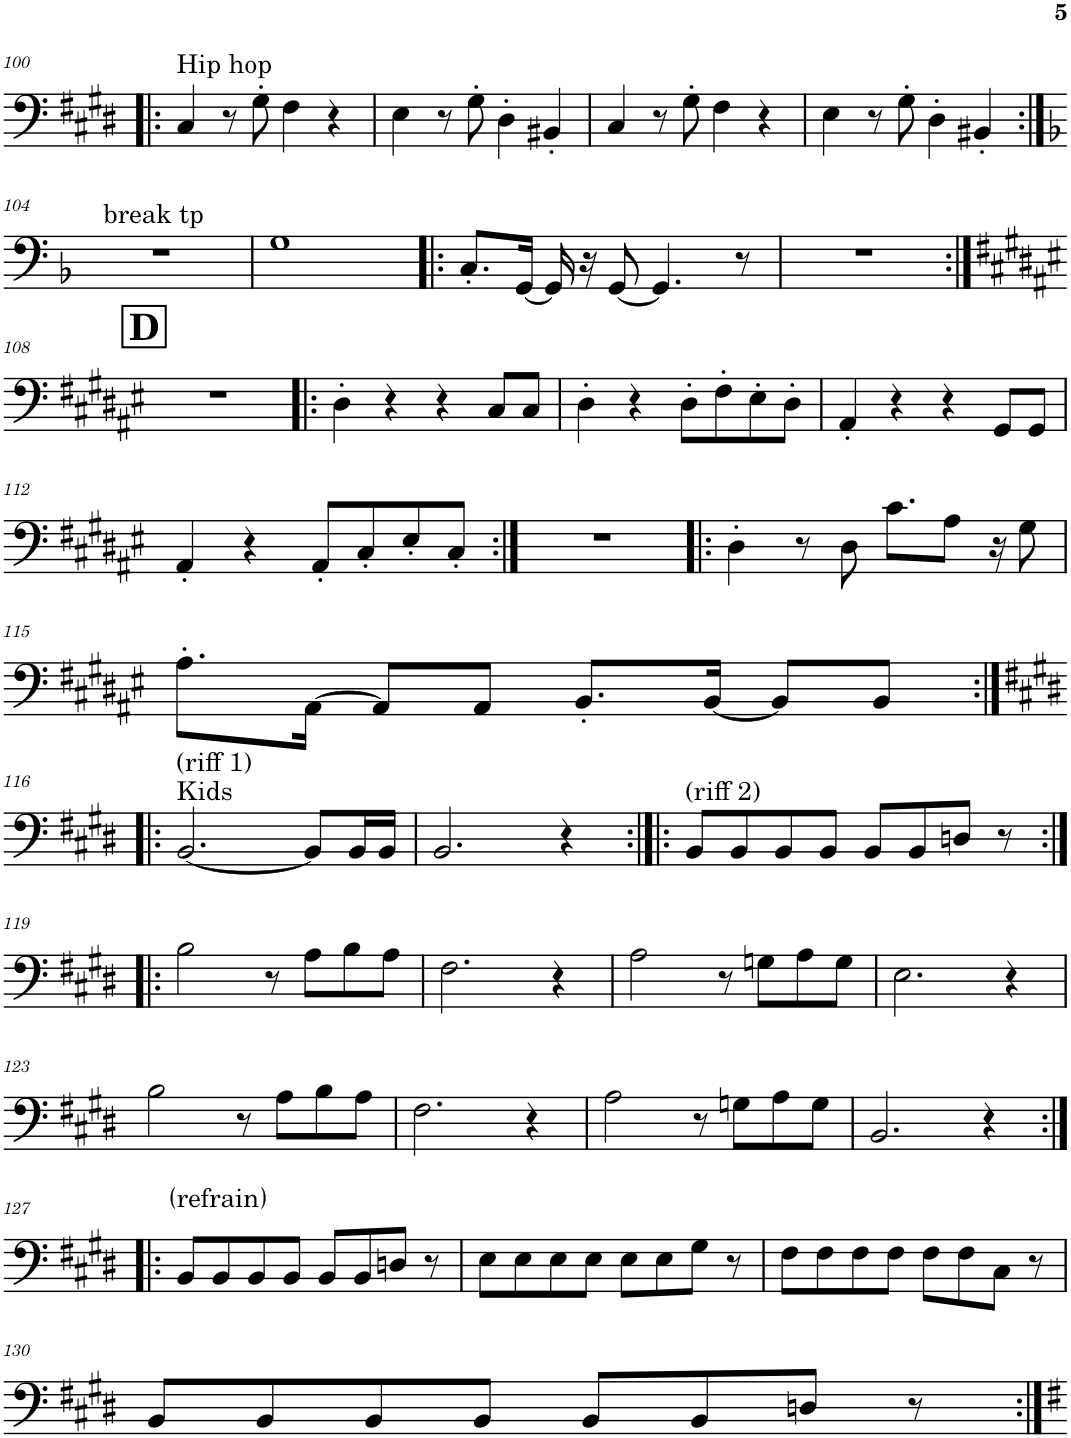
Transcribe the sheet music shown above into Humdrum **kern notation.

**kern	**harte
*part1	*part1
*staff1	*
*I"Euphonium	*
*I'Euph.	*
!!LO:PB:g=z
*clefF4	*
*k[f#c#g#d#]	*
*M4/4	*
=100!|:	=100!|:
!LO:TX:a:t=Hip hop	!
4C#/	.
8r	.
8G#'\	.
4F#\	.
4r	.
=101	=101
4E\	.
8r	.
8G#'\	.
4D#'\	.
4BB#X'/	.
=102	=102
4C#/	.
8r	.
8G#'\	.
4F#\	.
4r	.
=103	=103
4E\	.
8r	.
8G#'\	.
4D#'\	.
4BB#X'/	.
!!LO:LB:g=z
=104:|!	=104:|!
*k[b-]	*
!LO:TX:a:t=break tp	!
1r	.
=105	=105
1G	.
=106!|:	=106!|:
8.C'/L	.
[16GG/Jk	.
16GG/]	.
16r	.
[8GG/	.
4.GG/]	.
8r	.
=107	=107
1r	.
!!LO:LB:g=z
!!LO:REH:place=s1:a:B:cj:fs=14:t=D
=108:|!	=108:|!
*k[f#c#g#d#a#e#]	*
1r	.
=109!|:	=109!|:
4D#'\	.
4r	.
4r	.
8C#/L	.
8C#/J	.
=110	=110
4D#'\	.
4r	.
8D#'\L	.
8F#'\	.
8E#'\	.
8D#'\J	.
=111	=111
4AA#'/	.
4r	.
4r	.
8GG#/L	.
8GG#/J	.
!!LO:LB:g=z
=112	=112
4AA#'/	.
4r	.
8AA#'/L	.
8C#'/	.
8E#'/	.
8C#'/J	.
=113:|!	=113:|!
1r	.
=114!|:	=114!|:
4D#'\	.
8r	.
8D#\	.
8.c#\L	.
8A#\J	.
16r	.
8G#\	.
!!LO:LB:g=z
=115	=115
8.A#'\L	.
[16AA#\Jk	.
8AA#/L]	.
8AA#/J	.
8.BB'/L	.
[16BB/Jk	.
8BB/L]	.
8BB/J	.
!!LO:LB:g=z
=116:|!|:	=116:|!|:
*k[f#c#g#d#]	*
!LO:TX:a:t=Kids	!
!LO:TX:a:t=(riff 1)	!
[2.BB/	.
8BB/L]	.
16BB/L	.
16BB/JJ	.
=117	=117
2.BB/	.
4r	.
=118:|!|:	=118:|!|:
!LO:TX:a:t=(riff 2)	!
8BB/L	.
8BB/	.
8BB/	.
8BB/J	.
8BB/L	.
8BB/	.
8Dn/J	.
8r	.
!!LO:LB:g=z
=119:|!|:	=119:|!|:
2B\	.
8r	.
8A\L	.
8B\	.
8A\J	.
=120	=120
2.F#\	.
4r	.
=121	=121
2A\	.
8r	.
8Gn\L	.
8A\	.
8G\J	.
=122	=122
2.E\	.
4r	.
!!LO:LB:g=z
=123	=123
2B\	.
8r	.
8A\L	.
8B\	.
8A\J	.
=124	=124
2.F#\	.
4r	.
=125	=125
2A\	.
8r	.
8Gn\L	.
8A\	.
8G\J	.
=126	=126
2.BB/	.
4r	.
!!LO:LB:g=z
=127:|!|:	=127:|!|:
!	!LO:H:kt=refrain
8BB/L	N
8BB/	.
8BB/	.
8BB/J	.
8BB/L	.
8BB/	.
8Dn/J	.
8r	.
=128	=128
8E\L	.
8E\	.
8E\	.
8E\J	.
8E\L	.
8E\	.
8G#\J	.
8r	.
=129	=129
8F#\L	.
8F#\	.
8F#\	.
8F#\J	.
8F#\L	.
8F#\	.
8C#\J	.
8r	.
!!LO:LB:g=z
=130	=130
8BB/L	.
8BB/	.
8BB/	.
8BB/J	.
8BB/L	.
8BB/	.
8Dn/J	.
8r	.
=:|!	=:|!
*-	*-
